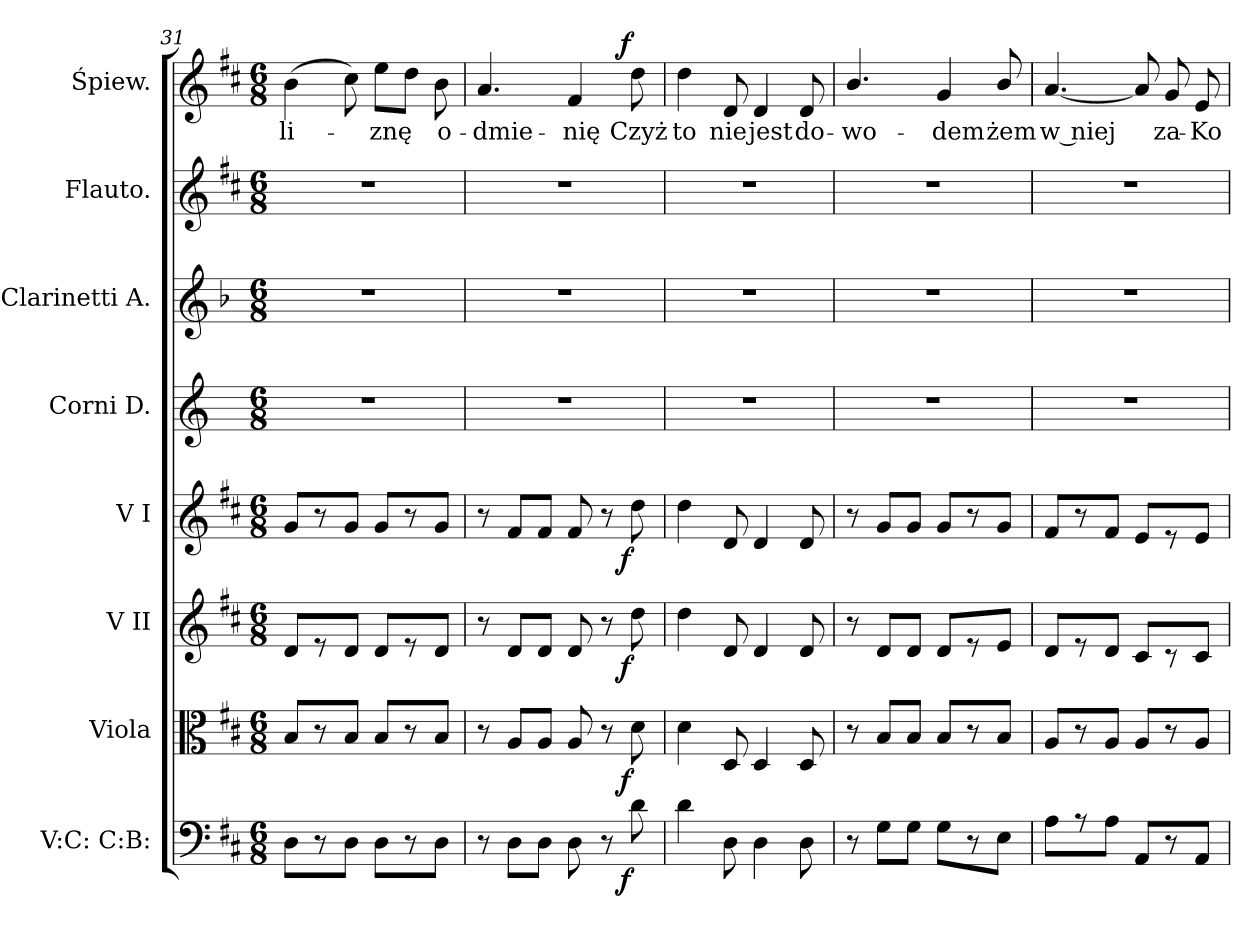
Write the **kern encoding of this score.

**kern	**dynam	**kern	**dynam	**kern	**dynam	**kern	**dynam	**kern	**kern	**kern	**kern	**text	**dynam
*part8	*part8	*part7	*part7	*part6	*part6	*part5	*part5	*part4	*part3	*part2	*part1	*part1	*part1
*staff8	*staff8	*staff7	*staff7	*staff6	*staff6	*staff5	*staff5	*staff4	*staff3	*staff2	*staff1	*staff1	*staff1
*I"V:C: C:B:	*	*I"Viola	*	*I"V II	*	*I"V I	*	*I"Corni D.	*I"Clarinetti A.	*I"Flauto.	*I"Śpiew.	*	*
*	*	*I'vla	*	*	*	*	*	*	*I'cl in A	*I'fl	*	*	*
*clefF4	*	*clefC3	*	*clefG2	*	*clefG2	*	*clefG2	*clefG2	*clefG2	*clefG2	*	*
*	*	*	*	*	*	*	*	*ITrd6c10	*ITrd2c3	*	*	*	*
*k[f#c#]	*	*k[f#c#]	*	*k[f#c#]	*	*k[f#c#]	*	*k[f#c#]	*k[f#c#]	*k[f#c#]	*k[f#c#]	*	*
*M6/8	*	*M6/8	*	*M6/8	*	*M6/8	*	*M6/8	*M6/8	*M6/8	*M6/8	*	*
=31	=31	=31	=31	=31	=31	=31	=31	=31	=31	=31	=31	=31	=31
8D\L	.	8B/L	.	8d/L	.	8g/L	.	2.r	2.r	2.r	(>4b\	-li-	.
8r	.	8r	.	8r	.	8r	.	.	.	.	.	.	.
8D\J	.	8B/J	.	8d/J	.	8g/J	.	.	.	.	8cc#\)	.	.
8D\L	.	8B/L	.	8d/L	.	8g/L	.	.	.	.	8ee\L	-znę	.
8r	.	8r	.	8r	.	8r	.	.	.	.	8dd\J	.	.
8D\J	.	8B/J	.	8d/J	.	8g/J	.	.	.	.	8b\	o-	.
=32	=32	=32	=32	=32	=32	=32	=32	=32	=32	=32	=32	=32	=32
8r	.	8r	.	8r	.	8r	.	2.r	2.r	2.r	4.a/	-dmie-	.
8D\L	.	8A/L	.	8d/L	.	8f#/L	.	.	.	.	.	.	.
8D\J	.	8A/J	.	8d/J	.	8f#/J	.	.	.	.	.	.	.
8D\	.	8A/	.	8d/	.	8f#/	.	.	.	.	4f#/	-nię	.
8r	.	8r	.	8r	.	8r	.	.	.	.	.	.	.
!	!LO:DY:b:rj	!	!LO:DY:b:rj	!	!LO:DY:b:rj	!	!LO:DY:b:rj	!	!	!	!	!	!LO:DY:b:rj
8d\	f	8d\	f	8dd\	f	8dd\	f	.	.	.	8dd\	Czyż	f
=33	=33	=33	=33	=33	=33	=33	=33	=33	=33	=33	=33	=33	=33
4d\	.	4d\	.	4dd\	.	4dd\	.	2.r	2.r	2.r	4dd\	to	.
8D\	.	8D/	.	8d/	.	8d/	.	.	.	.	8d/	nie	.
4D\	.	4D/	.	4d/	.	4d/	.	.	.	.	4d/	jest	.
8D\	.	8D/	.	8d/	.	8d/	.	.	.	.	8d/	do-	.
=34	=34	=34	=34	=34	=34	=34	=34	=34	=34	=34	=34	=34	=34
8r	.	8r	.	8r	.	8r	.	2.r	2.r	2.r	4.b/	-wo-	.
8G\L	.	8B/L	.	8d/L	.	8g/L	.	.	.	.	.	.	.
8G\J	.	8B/J	.	8d/J	.	8g/J	.	.	.	.	.	.	.
8G\L	.	8B/L	.	8d/L	.	8g/L	.	.	.	.	4g/	-dem	.
8r	.	8r	.	8r	.	8r	.	.	.	.	.	.	.
8E\J	.	8B/J	.	8e/J	.	8g/J	.	.	.	.	8b/	żem	.
=35	=35	=35	=35	=35	=35	=35	=35	=35	=35	=35	=35	=35	=35
8A\L	.	8A/L	.	8d/L	.	8f#/L	.	2.r	2.r	2.r	[4.a/	w niej	.
8r	.	8r	.	8r	.	8r	.	.	.	.	.	.	.
8A\J	.	8A/J	.	8d/J	.	8f#/J	.	.	.	.	.	.	.
8AA/L	.	8A/L	.	8c#/L	.	8e/L	.	.	.	.	8a/]	.	.
8r	.	8r	.	8r	.	8r	.	.	.	.	8g/	za-	.
8AA/J	.	8A/J	.	8c#/J	.	8e/J	.	.	.	.	8e/	-Ko-	.
=	=	=	=	=	=	=	=	=	=	=	=	=	=
*-	*-	*-	*-	*-	*-	*-	*-	*-	*-	*-	*-	*-	*-
